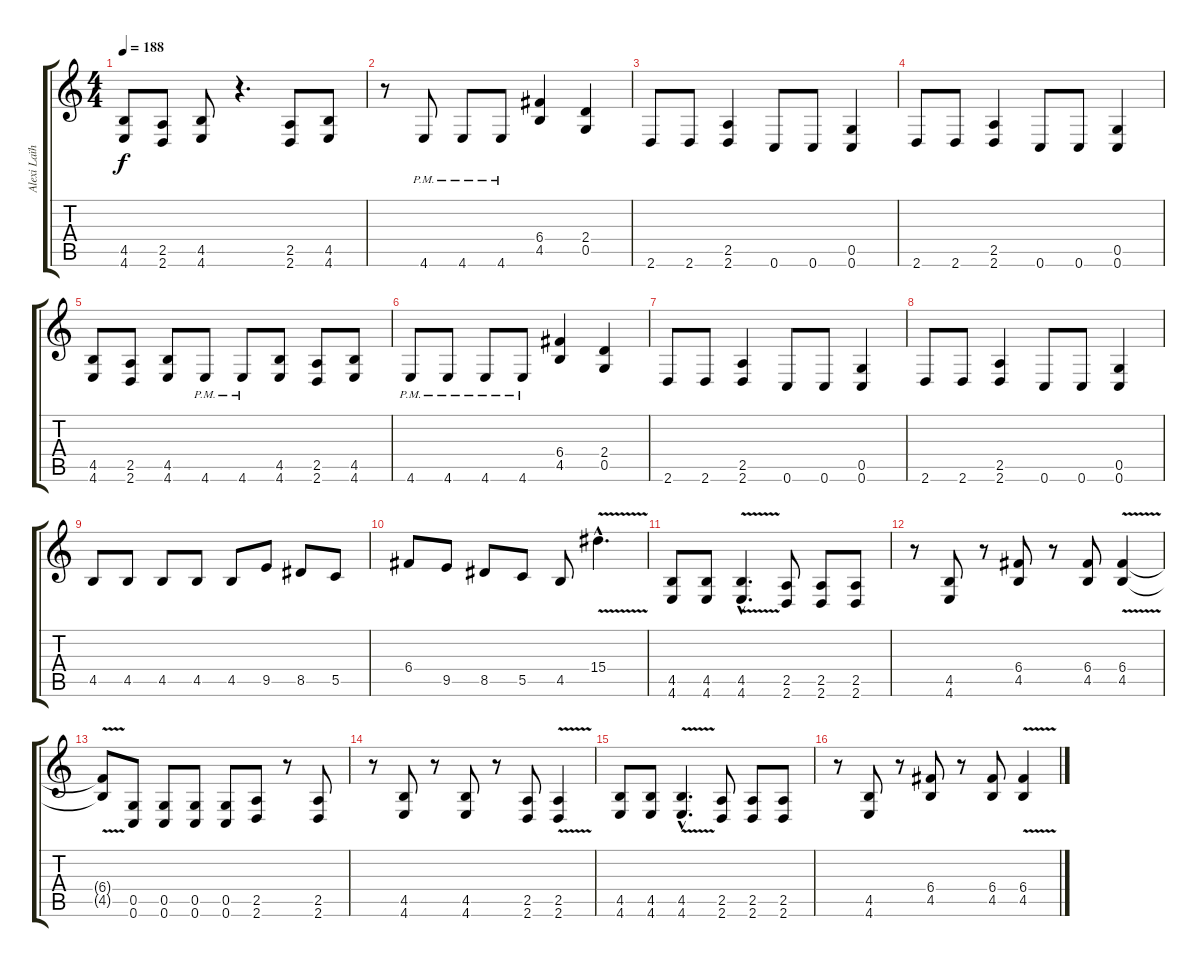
\track ("Alexi Laïho" "Alexi Laïh") {instrument distortionguitar}
\staff {score tabs}
\tuning (D4 A3 F3 C3 G2 C2) {hide}
\ts (4 4)
\tempo 188
\clef g2
\ks c
(4.5 4.6).8{dy f} (2.5 2.6).8 (4.5 4.6).8 r.4{d} (2.5 2.6).8 (4.5 4.6).8 |
r.8 4.6{pm}.8 4.6{pm}.8 4.6{pm}.8 (6.4 4.5).4 (2.4 0.5).4 |
2.6.8 2.6.8 (2.5 2.6).4 0.6.8 0.6.8 (0.5 0.6).4 |
2.6.8 2.6.8 (2.5 2.6).4 0.6.8 0.6.8 (0.5 0.6).4 |
(4.5 4.6).8 (2.5 2.6).8 (4.5 4.6).8 4.6{pm}.8 4.6{pm}.8 (4.5 4.6).8 (2.5 2.6).8 (4.5 4.6).8 |
4.6{pm}.8 4.6{pm}.8 4.6{pm}.8 4.6{pm}.8 (6.4 4.5).4 (2.4 0.5).4 |
2.6.8 2.6.8 (2.5 2.6).4 0.6.8 0.6.8 (0.5 0.6).4 |
2.6.8 2.6.8 (2.5 2.6).4 0.6.8 0.6.8 (0.5 0.6).4 |
4.5.8 4.5.8 4.5.8 4.5.8 4.5.8 9.5.8 8.5.8 5.5.8 |
6.4.8 9.5.8 8.5.8 5.5.8 4.5.8 15.4{v hac}.4{d} |
(4.5 4.6).8 (4.5 4.6).8 (4.5{hac} 4.6{v hac}).4{d} (2.5 2.6).8 (2.5 2.6).8 (2.5 2.6).8 |
r.8 (4.5 4.6).8 r.8 (6.4 4.5).8 r.8 (6.4 4.5).8 (6.4 4.5{v}).4 |
(6.4{t} 4.5{t}).8 (0.5 0.6).8 (0.5 0.6).8 (0.5 0.6).8 (0.5 0.6).8 (2.5 2.6).8 r.8 (2.5 2.6).8 |
r.8 (4.5 4.6).8 r.8 (4.5 4.6).8 r.8 (2.5 2.6).8 (2.5 2.6{v}).4 |
(4.5 4.6).8 (4.5 4.6).8 (4.5{hac} 4.6{v hac}).4{d} (2.5 2.6).8 (2.5 2.6).8 (2.5 2.6).8 |
r.8 (4.5 4.6).8 r.8 (6.4 4.5).8 r.8 (6.4 4.5).8 (6.4 4.5{v}).4
